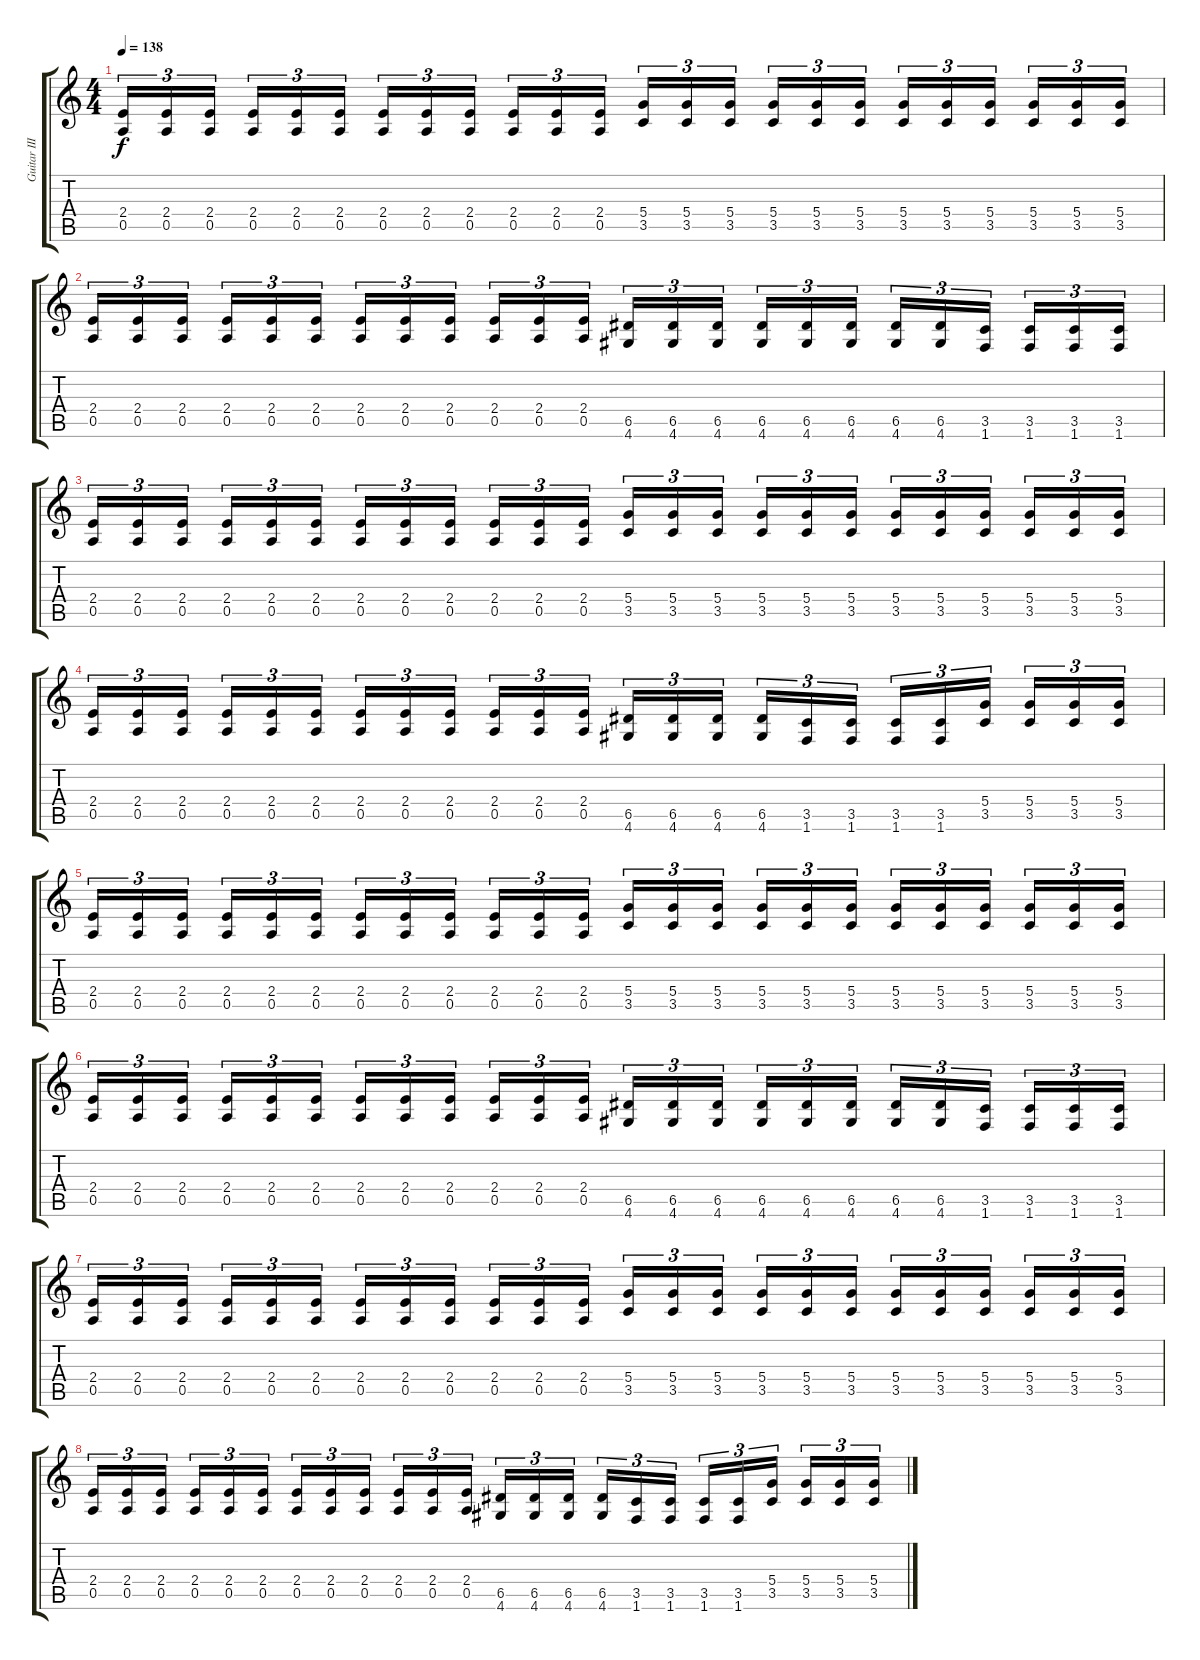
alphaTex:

\track ("Guitar III" "Guitar III") {instrument distortionguitar}
\staff {score tabs}
\tuning (E4 B3 G3 D3 A2 E2) {hide}
\ts (4 4)
\tempo 138
\clef g2
\ks c
(2.4 0.5).16{tu (3 2) dy f} (2.4 0.5).16{tu (3 2)} (2.4 0.5).16{tu (3 2)} (2.4 0.5).16{tu (3 2)} (2.4 0.5).16{tu (3 2)} (2.4 0.5).16{tu (3 2)} (2.4 0.5).16{tu (3 2)} (2.4 0.5).16{tu (3 2)} (2.4 0.5).16{tu (3 2)} (2.4 0.5).16{tu (3 2)} (2.4 0.5).16{tu (3 2)} (2.4 0.5).16{tu (3 2)} (5.4 3.5).16{tu (3 2)} (5.4 3.5).16{tu (3 2)} (5.4 3.5).16{tu (3 2)} (5.4 3.5).16{tu (3 2)} (5.4 3.5).16{tu (3 2)} (5.4 3.5).16{tu (3 2)} (5.4 3.5).16{tu (3 2)} (5.4 3.5).16{tu (3 2)} (5.4 3.5).16{tu (3 2)} (5.4 3.5).16{tu (3 2)} (5.4 3.5).16{tu (3 2)} (5.4 3.5).16{tu (3 2)} |
(2.4 0.5).16{tu (3 2)} (2.4 0.5).16{tu (3 2)} (2.4 0.5).16{tu (3 2)} (2.4 0.5).16{tu (3 2)} (2.4 0.5).16{tu (3 2)} (2.4 0.5).16{tu (3 2)} (2.4 0.5).16{tu (3 2)} (2.4 0.5).16{tu (3 2)} (2.4 0.5).16{tu (3 2)} (2.4 0.5).16{tu (3 2)} (2.4 0.5).16{tu (3 2)} (2.4 0.5).16{tu (3 2)} (6.5 4.6).16{tu (3 2)} (6.5 4.6).16{tu (3 2)} (6.5 4.6).16{tu (3 2)} (6.5 4.6).16{tu (3 2)} (6.5 4.6).16{tu (3 2)} (6.5 4.6).16{tu (3 2)} (6.5 4.6).16{tu (3 2)} (6.5 4.6).16{tu (3 2)} (3.5 1.6).16{tu (3 2)} (3.5 1.6).16{tu (3 2)} (3.5 1.6).16{tu (3 2)} (3.5 1.6).16{tu (3 2)} |
(2.4 0.5).16{tu (3 2)} (2.4 0.5).16{tu (3 2)} (2.4 0.5).16{tu (3 2)} (2.4 0.5).16{tu (3 2)} (2.4 0.5).16{tu (3 2)} (2.4 0.5).16{tu (3 2)} (2.4 0.5).16{tu (3 2)} (2.4 0.5).16{tu (3 2)} (2.4 0.5).16{tu (3 2)} (2.4 0.5).16{tu (3 2)} (2.4 0.5).16{tu (3 2)} (2.4 0.5).16{tu (3 2)} (5.4 3.5).16{tu (3 2)} (5.4 3.5).16{tu (3 2)} (5.4 3.5).16{tu (3 2)} (5.4 3.5).16{tu (3 2)} (5.4 3.5).16{tu (3 2)} (5.4 3.5).16{tu (3 2)} (5.4 3.5).16{tu (3 2)} (5.4 3.5).16{tu (3 2)} (5.4 3.5).16{tu (3 2)} (5.4 3.5).16{tu (3 2)} (5.4 3.5).16{tu (3 2)} (5.4 3.5).16{tu (3 2)} |
(2.4 0.5).16{tu (3 2)} (2.4 0.5).16{tu (3 2)} (2.4 0.5).16{tu (3 2)} (2.4 0.5).16{tu (3 2)} (2.4 0.5).16{tu (3 2)} (2.4 0.5).16{tu (3 2)} (2.4 0.5).16{tu (3 2)} (2.4 0.5).16{tu (3 2)} (2.4 0.5).16{tu (3 2)} (2.4 0.5).16{tu (3 2)} (2.4 0.5).16{tu (3 2)} (2.4 0.5).16{tu (3 2)} (6.5 4.6).16{tu (3 2)} (6.5 4.6).16{tu (3 2)} (6.5 4.6).16{tu (3 2)} (6.5 4.6).16{tu (3 2)} (3.5 1.6).16{tu (3 2)} (3.5 1.6).16{tu (3 2)} (3.5 1.6).16{tu (3 2)} (3.5 1.6).16{tu (3 2)} (5.4 3.5).16{tu (3 2)} (5.4 3.5).16{tu (3 2)} (5.4 3.5).16{tu (3 2)} (5.4 3.5).16{tu (3 2)} |
(2.4 0.5).16{tu (3 2)} (2.4 0.5).16{tu (3 2)} (2.4 0.5).16{tu (3 2)} (2.4 0.5).16{tu (3 2)} (2.4 0.5).16{tu (3 2)} (2.4 0.5).16{tu (3 2)} (2.4 0.5).16{tu (3 2)} (2.4 0.5).16{tu (3 2)} (2.4 0.5).16{tu (3 2)} (2.4 0.5).16{tu (3 2)} (2.4 0.5).16{tu (3 2)} (2.4 0.5).16{tu (3 2)} (5.4 3.5).16{tu (3 2)} (5.4 3.5).16{tu (3 2)} (5.4 3.5).16{tu (3 2)} (5.4 3.5).16{tu (3 2)} (5.4 3.5).16{tu (3 2)} (5.4 3.5).16{tu (3 2)} (5.4 3.5).16{tu (3 2)} (5.4 3.5).16{tu (3 2)} (5.4 3.5).16{tu (3 2)} (5.4 3.5).16{tu (3 2)} (5.4 3.5).16{tu (3 2)} (5.4 3.5).16{tu (3 2)} |
(2.4 0.5).16{tu (3 2)} (2.4 0.5).16{tu (3 2)} (2.4 0.5).16{tu (3 2)} (2.4 0.5).16{tu (3 2)} (2.4 0.5).16{tu (3 2)} (2.4 0.5).16{tu (3 2)} (2.4 0.5).16{tu (3 2)} (2.4 0.5).16{tu (3 2)} (2.4 0.5).16{tu (3 2)} (2.4 0.5).16{tu (3 2)} (2.4 0.5).16{tu (3 2)} (2.4 0.5).16{tu (3 2)} (6.5 4.6).16{tu (3 2)} (6.5 4.6).16{tu (3 2)} (6.5 4.6).16{tu (3 2)} (6.5 4.6).16{tu (3 2)} (6.5 4.6).16{tu (3 2)} (6.5 4.6).16{tu (3 2)} (6.5 4.6).16{tu (3 2)} (6.5 4.6).16{tu (3 2)} (3.5 1.6).16{tu (3 2)} (3.5 1.6).16{tu (3 2)} (3.5 1.6).16{tu (3 2)} (3.5 1.6).16{tu (3 2)} |
(2.4 0.5).16{tu (3 2)} (2.4 0.5).16{tu (3 2)} (2.4 0.5).16{tu (3 2)} (2.4 0.5).16{tu (3 2)} (2.4 0.5).16{tu (3 2)} (2.4 0.5).16{tu (3 2)} (2.4 0.5).16{tu (3 2)} (2.4 0.5).16{tu (3 2)} (2.4 0.5).16{tu (3 2)} (2.4 0.5).16{tu (3 2)} (2.4 0.5).16{tu (3 2)} (2.4 0.5).16{tu (3 2)} (5.4 3.5).16{tu (3 2)} (5.4 3.5).16{tu (3 2)} (5.4 3.5).16{tu (3 2)} (5.4 3.5).16{tu (3 2)} (5.4 3.5).16{tu (3 2)} (5.4 3.5).16{tu (3 2)} (5.4 3.5).16{tu (3 2)} (5.4 3.5).16{tu (3 2)} (5.4 3.5).16{tu (3 2)} (5.4 3.5).16{tu (3 2)} (5.4 3.5).16{tu (3 2)} (5.4 3.5).16{tu (3 2)} |
(2.4 0.5).16{tu (3 2)} (2.4 0.5).16{tu (3 2)} (2.4 0.5).16{tu (3 2)} (2.4 0.5).16{tu (3 2)} (2.4 0.5).16{tu (3 2)} (2.4 0.5).16{tu (3 2)} (2.4 0.5).16{tu (3 2)} (2.4 0.5).16{tu (3 2)} (2.4 0.5).16{tu (3 2)} (2.4 0.5).16{tu (3 2)} (2.4 0.5).16{tu (3 2)} (2.4 0.5).16{tu (3 2)} (6.5 4.6).16{tu (3 2)} (6.5 4.6).16{tu (3 2)} (6.5 4.6).16{tu (3 2)} (6.5 4.6).16{tu (3 2)} (3.5 1.6).16{tu (3 2)} (3.5 1.6).16{tu (3 2)} (3.5 1.6).16{tu (3 2)} (3.5 1.6).16{tu (3 2)} (5.4 3.5).16{tu (3 2)} (5.4 3.5).16{tu (3 2)} (5.4 3.5).16{tu (3 2)} (5.4 3.5).16{tu (3 2)}
